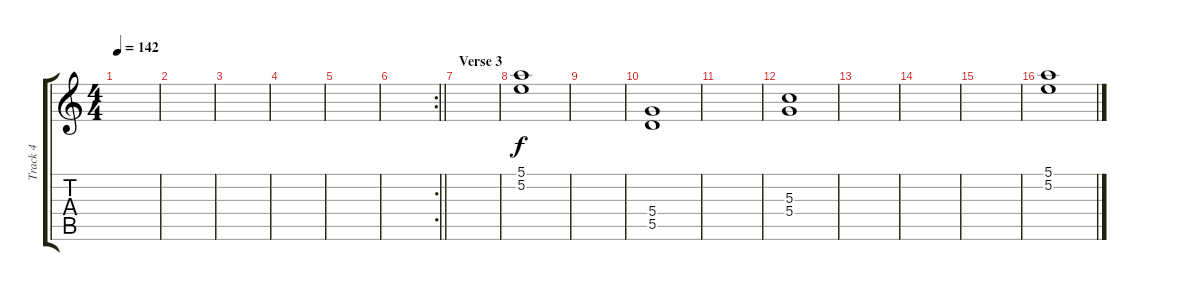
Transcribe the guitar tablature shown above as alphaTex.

\track ("Track 4" "Track 4") {instrument distortionguitar}
\staff {score tabs}
\tuning (E4 B3 G3 D3 A2 E2) {hide}
\ts (4 4)
\tempo 142
\clef g2
\ks c
|
|
|
|
|
\rc 2
\barLineRight lightlight
|
\section ("" "Verse 3")
|
(5.1 5.2).1 |
|
(5.4 5.5).1 |
|
(5.3 5.4).1 |
|
|
|
(5.1 5.2).1
